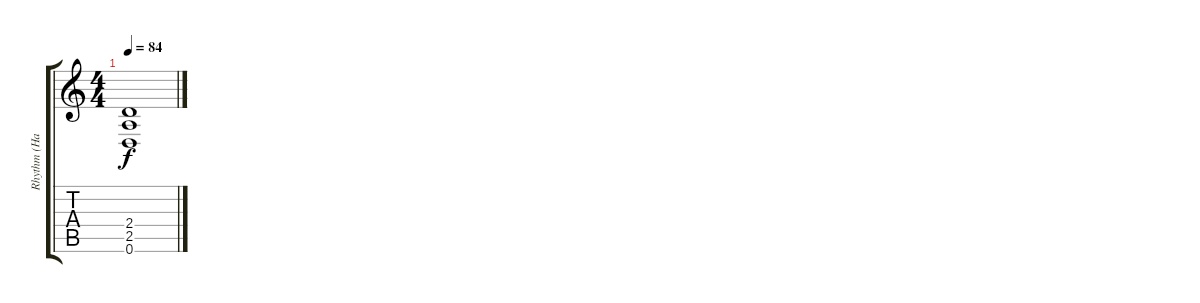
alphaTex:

\track ("Rhythm (Hakan)" "Rhythm (Ha") {instrument distortionguitar}
\staff {score tabs}
\tuning (D4 A3 F3 C3 G2 D2) {hide}
\ts (4 4)
\tempo 84
\clef g2
\ks c
(2.4 2.5 0.6).1{dy f}
